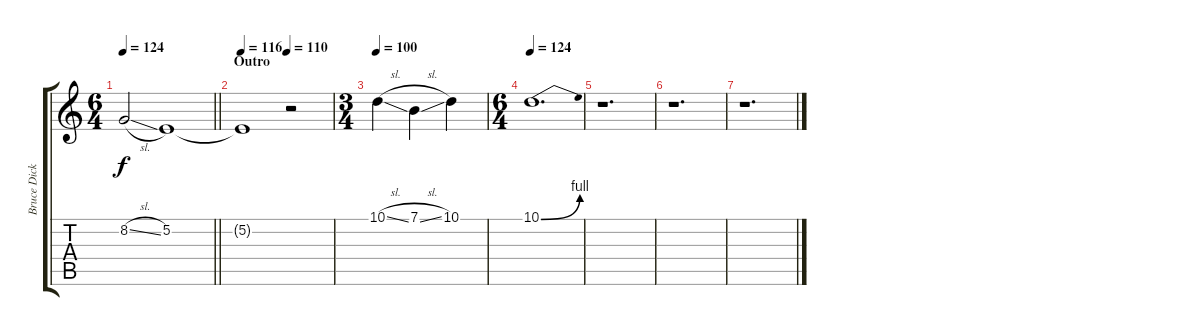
\track ("Bruce Dickinson" "Bruce Dick") {instrument lead2sawtooth}
\staff {score tabs}
\tuning (E4 B3 G3 D3 A2 E2) {hide}
\ts (6 4)
\tempo 124
\clef g2
\barLineRight lightlight
\ks c
8.2{sl t}.2{dy f} 5.2.1 |
\section ("" "Outro")
\tempo 116
\tempo (110 0.5)
5.2{t}.1 r.2 |
\ts (3 4)
\tempo 100
10.1{sl}.4{volume 16 instrument synthvoice} 7.1{sl}.4 10.1.4 |
\ts (6 4)
\tempo 124
10.1{be (bend 0 0 60 4)}.1{d} |
r.1{d} |
r.1{d} |
r.1{d}
